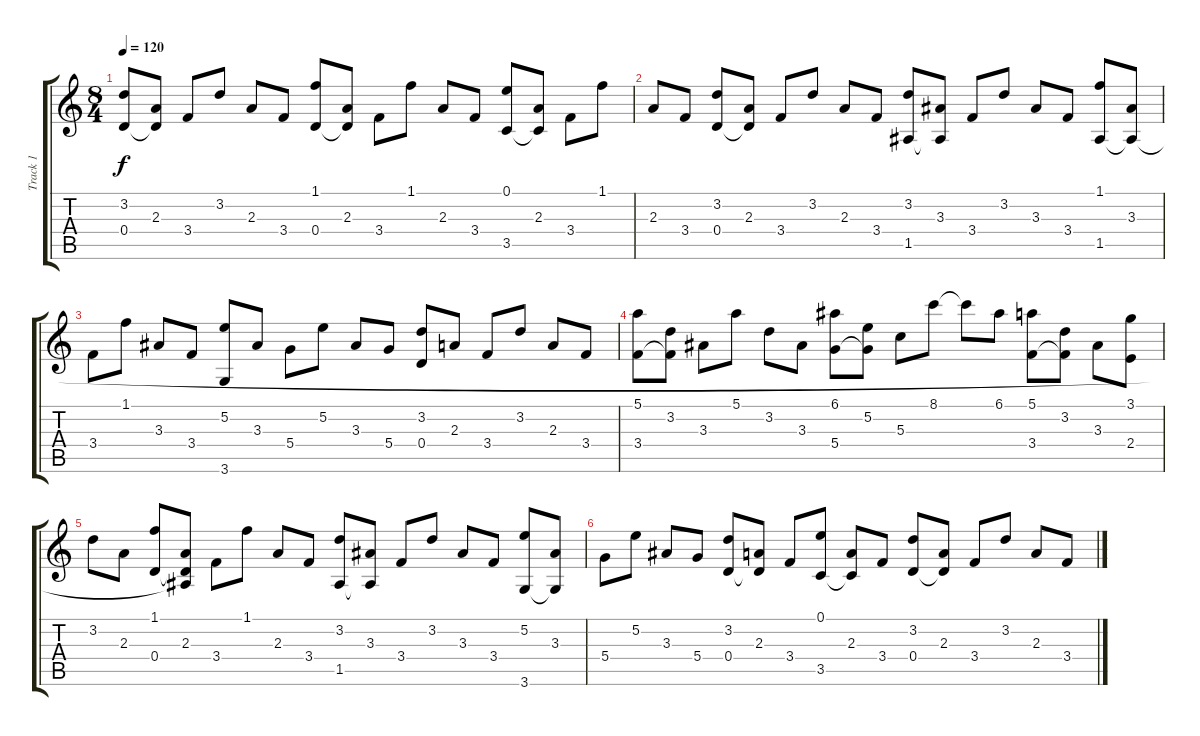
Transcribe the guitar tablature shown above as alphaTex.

\track ("Track 1" "Track 1") {instrument acousticguitarsteel}
\staff {score tabs}
\tuning (E4 B3 G3 D3 A2 E2) {hide}
\ts (8 4)
\tempo 120
\clef g2
\ks c
(3.2 0.4).8{dy f instrument acousticguitarsteel} (2.3 0.4{t}).8 3.4.8 3.2.8 2.3.8 3.4.8 (1.1 0.4).8 (2.3 0.4{t}).8 3.4.8 1.1.8 2.3.8 3.4.8 (0.1 3.5).8 (2.3 3.5{t}).8 3.4.8 1.1.8 |
2.3.8 3.4.8 (3.2 0.4).8 (2.3 0.4{t}).8 3.4.8 3.2.8 2.3.8 3.4.8 (3.2 1.5).8 (3.3 1.5{t}).8 3.4.8 3.2.8 3.3.8 3.4.8 (1.1 1.5).8 (3.3 1.5{t}).8 |
3.4.8 1.1.8 3.3.8 3.4.8 (5.2 3.6).8 3.3.8 5.4.8 5.2.8 3.3.8 5.4.8 (3.2 0.4).8 2.3.8 3.4.8 3.2.8 2.3.8 3.4.8 |
(5.1 3.4).8 (3.2 3.4{t}).8 3.3.8 5.1.8 3.2.8 3.3.8 (6.1 5.4).8 (5.2 5.4{t}).8 5.3.8 8.1.8 8.1{t}.8 6.1.8 (5.1 3.4).8 (3.2 3.4{t}).8 3.3.8 (3.1 2.4).8 |
3.2.8 2.3.8 (1.1 0.4).8 (2.3 0.4{t} 1.5{t}).8 3.4.8 1.1.8 2.3.8 3.4.8 (3.2 1.5).8 (3.3 1.5{t}).8 3.4.8 3.2.8 3.3.8 3.4.8 (5.2 3.6).8 (3.3 3.6{t}).8 |
5.4.8 5.2.8 3.3.8 5.4.8 (3.2 0.4).8 (2.3 0.4{t}).8 3.4.8 (0.1 3.5).8 (2.3 3.5{t}).8 3.4.8 (3.2 0.4).8 (2.3 0.4{t}).8 3.4.8 3.2.8 2.3.8 3.4.8
